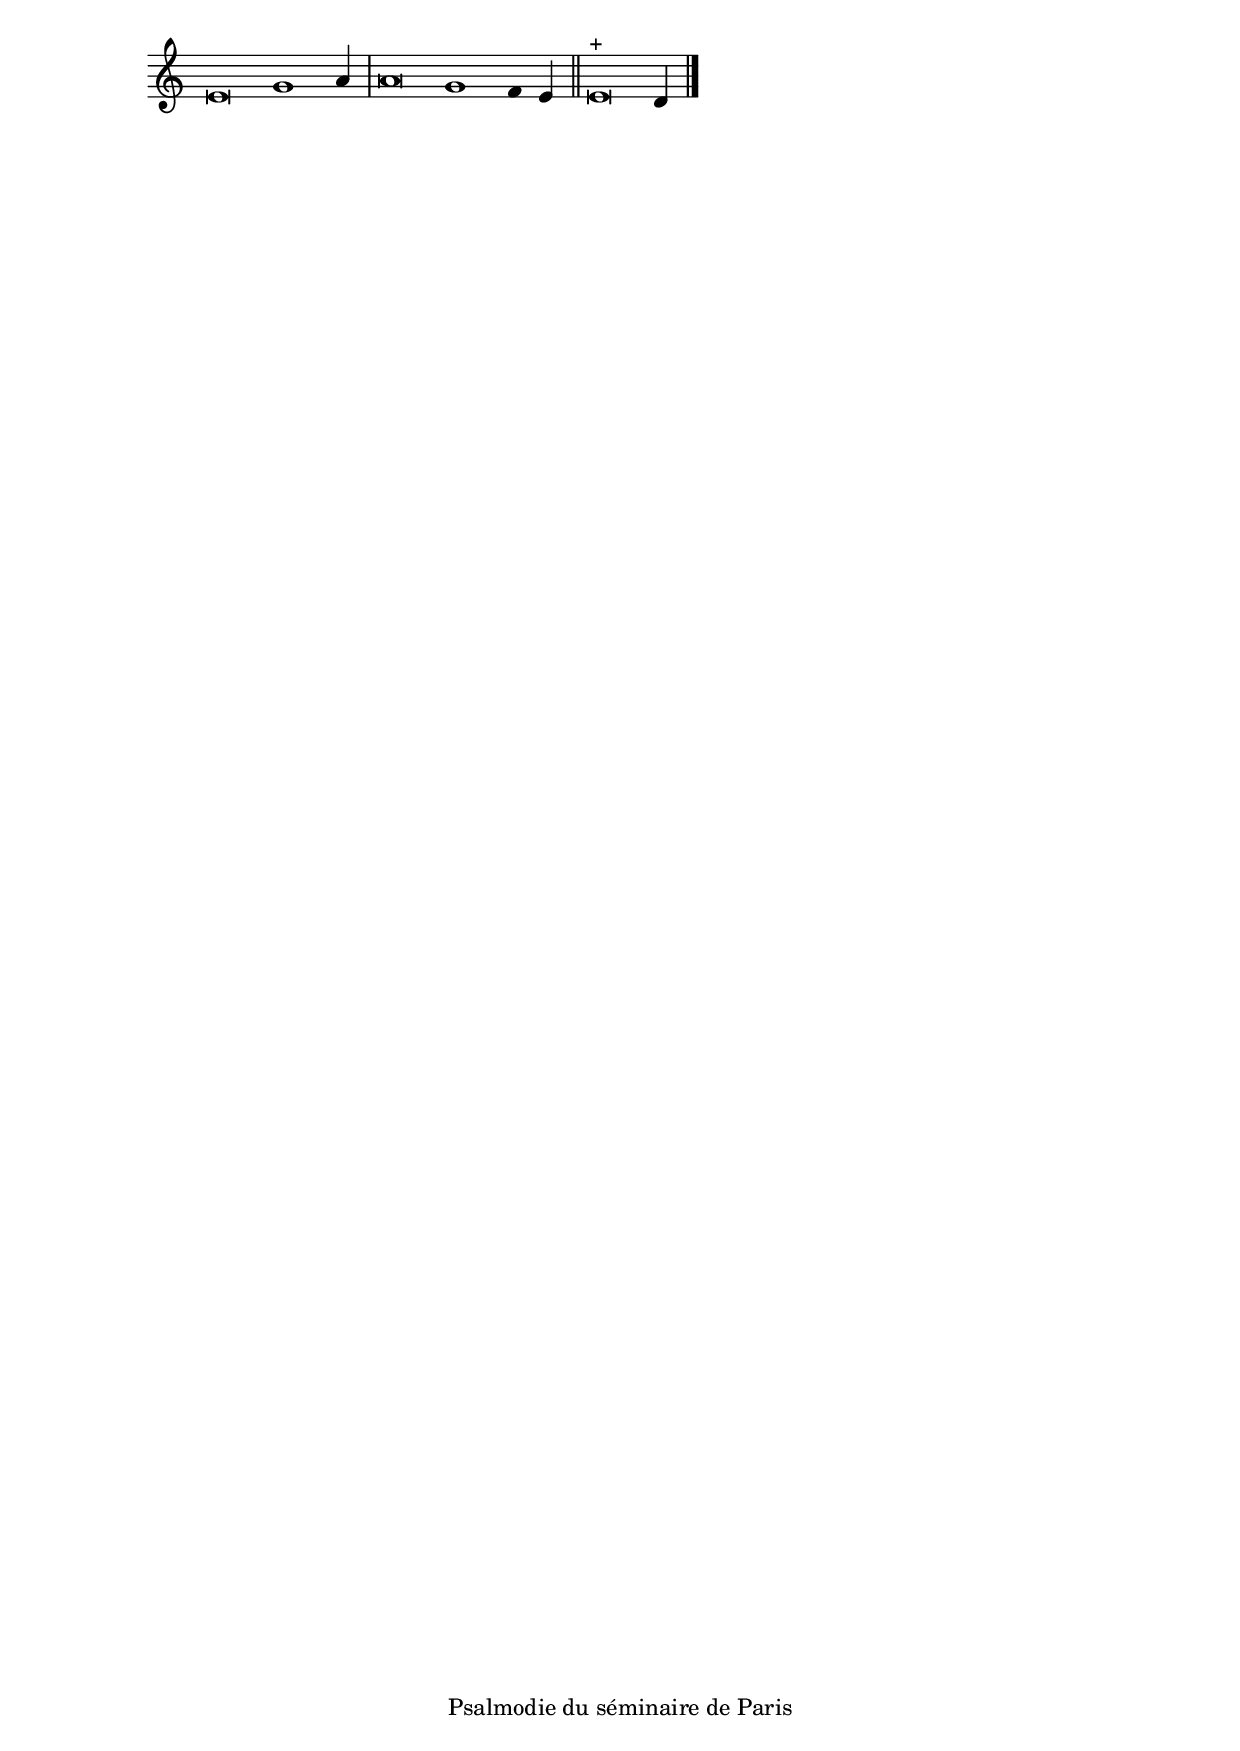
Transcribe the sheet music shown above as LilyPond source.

\version "2.20.0"
\language "italiano"

stemOff = \hide Staff.Stem
stemOn  = \undo \stemOff

\header {
  %title = "Cantique de l'Ancien Testament 23"
  %tagline = ##f
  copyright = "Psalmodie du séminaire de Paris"
}

\score {
  \new Staff \with { \remove "Time_signature_engraver" }
  \relative
  {
    \key do \major
    \cadenzaOn
    \stemOff mi'\breve sol1 \stemOn la4
    \bar "|"
    \stemOff la\breve sol1 fa4 \stemOn mi4
    \bar "||"
    \stemOff mi\breve^\markup{ + } \stemOn re4
    \bar "|."
  }
}